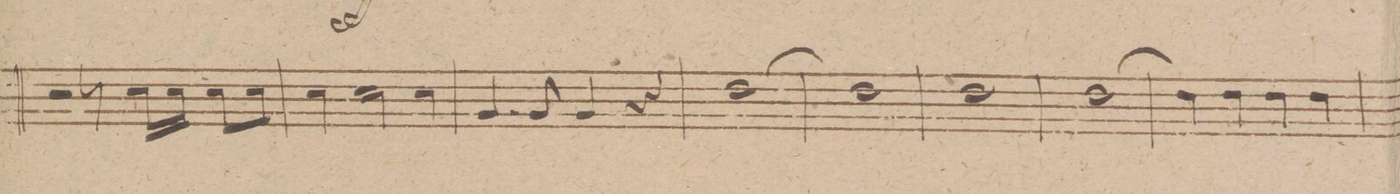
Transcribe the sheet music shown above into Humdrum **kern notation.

**kern	**dynam
*I"Corno 2do in A.	*
*clefG2	*
*k[f#c#g#d#]	*
*met(c)	*
*M4/4	*
2r	.
8r	.
16a\LL	.
16a\JJ	.
8a\L	.
8a\J	.
=7	=7
4a\	.
*2\right	*
2a\	.
4a\	.
=8	=8
4.e/	.
8e/	.
4e/	.
4r	.
=9	=9
[1b\	.
=10	=10
1b\]	.
=11	=11
1b\	.
=12	=12
[1b\	.
=13	=13
4b\]	.
4b\	.
4b\	.
4b\	.
=14	=14
*-	*-
